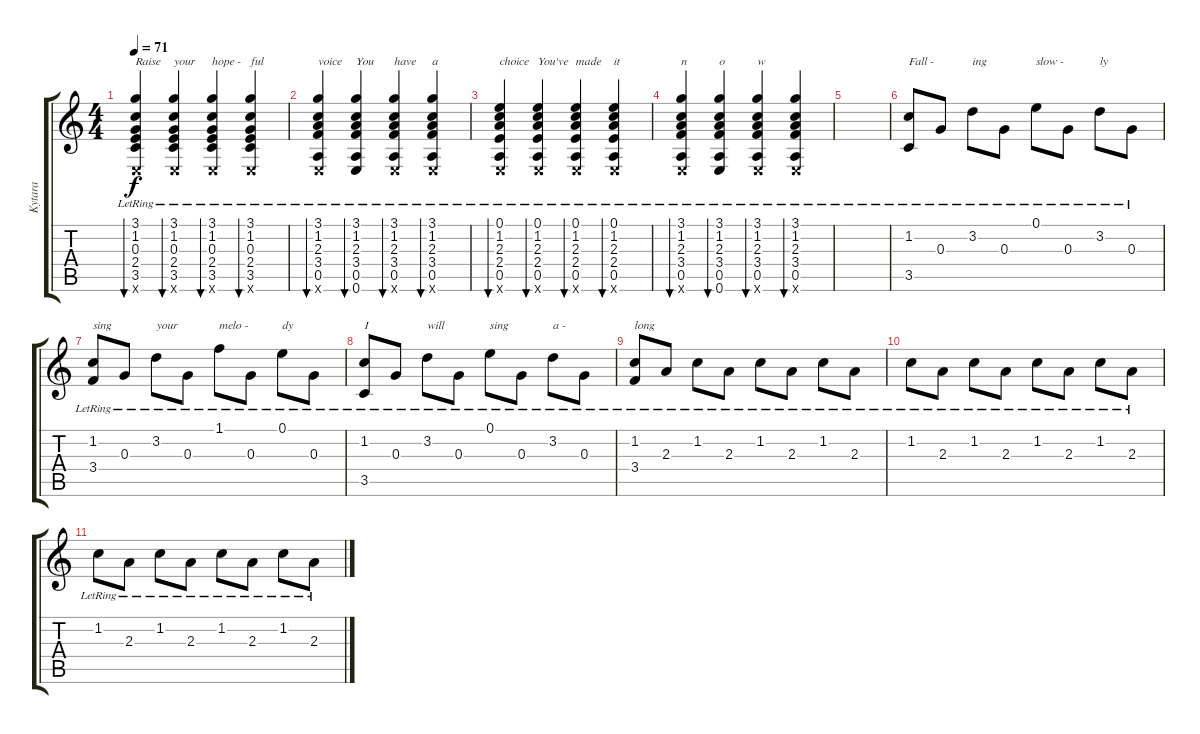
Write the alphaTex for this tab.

\track ("Kytara" "Kytara") {instrument acousticguitarsteel}
\staff {score tabs}
\tuning (E4 B3 G3 D3 A2 E2) {hide}
\ts (4 4)
\tempo 71
\clef g2
\ks c
(3.1{lr} 1.2{lr} 0.3{lr} 2.4{lr} 3.5{lr} 0.6{x}).4{bu 60 txt "Raise" dy f} (3.1{lr} 1.2{lr} 0.3{lr} 2.4{lr} 3.5{lr} 0.6{x}).4{bu 60 txt "your"} (3.1{lr} 1.2{lr} 0.3{lr} 2.4{lr} 3.5{lr} 0.6{x}).4{bu 60 txt "hope -"} (3.1{lr} 1.2{lr} 0.3{lr} 2.4{lr} 3.5{lr} 0.6{x}).4{bu 60 txt "ful"} |
(3.1{lr} 1.2{lr} 2.3{lr} 3.4{lr} 0.5{lr} 0.6{x}).4{bu 60 txt "voice"} (3.1{lr} 1.2{lr} 2.3{lr} 3.4{lr} 0.5{lr} 0.6{lr}).4{bu 60 txt "You"} (3.1{lr} 1.2{lr} 2.3{lr} 3.4{lr} 0.5{lr} 0.6{x}).4{bu 60 txt "have"} (3.1{lr} 1.2{lr} 2.3{lr} 3.4{lr} 0.5{lr} 0.6{x}).4{bu 60 txt "a"} |
(0.1{lr} 1.2{lr} 2.3{lr} 2.4{lr} 0.5{lr} 0.6{x}).4{bu 60 txt "choice"} (0.1{lr} 1.2{lr} 2.3{lr} 2.4{lr} 0.5{lr} 0.6{x}).4{bu 60 txt "You've"} (0.1{lr} 1.2{lr} 2.3{lr} 2.4{lr} 0.5{lr} 0.6{x}).4{bu 60 txt "made"} (0.1{lr} 1.2{lr} 2.3{lr} 2.4{lr} 0.5{lr} 0.6{x}).4{bu 60 txt "it"} |
(3.1{lr} 1.2{lr} 2.3{lr} 3.4{lr} 0.5{lr} 0.6{x}).4{bu 60 txt "n"} (3.1{lr} 1.2{lr} 2.3{lr} 3.4{lr} 0.5{lr} 0.6{lr}).4{bu 60 txt "o"} (3.1{lr} 1.2{lr} 2.3{lr} 3.4{lr} 0.5{lr} 0.6{x}).4{bu 60 txt "w"} (3.1{lr} 1.2{lr} 2.3{lr} 3.4{lr} 0.5{lr} 0.6{x}).4{bu 60} |
|
(1.2{lr} 3.5{lr}).8{txt "Fall - "} 0.3{lr}.8 3.2{lr}.8{txt "ing"} 0.3{lr}.8 0.1{lr}.8{txt "slow - "} 0.3{lr}.8 3.2{lr}.8{txt "ly"} 0.3{lr}.8 |
(1.2{lr} 3.4{lr}).8{txt "sing"} 0.3{lr}.8 3.2{lr}.8{txt "your"} 0.3{lr}.8 1.1{lr}.8{txt "melo - "} 0.3{lr}.8 0.1{lr}.8{txt "dy"} 0.3{lr}.8 |
(1.2{lr} 3.5{lr}).8{txt "I"} 0.3{lr}.8 3.2{lr}.8{txt "will"} 0.3{lr}.8 0.1{lr}.8{txt "sing"} 0.3{lr}.8 3.2{lr}.8{txt "a - "} 0.3{lr}.8 |
(1.2{lr} 3.4{lr}).8{txt "long"} 2.3{lr}.8 1.2{lr}.8{volume 0} 2.3{lr}.8 1.2{lr}.8 2.3{lr}.8 1.2{lr}.8 2.3{lr}.8 |
1.2{lr}.8 2.3{lr}.8 1.2{lr}.8 2.3{lr}.8 1.2{lr}.8 2.3{lr}.8 1.2{lr}.8 2.3{lr}.8 |
1.2{lr}.8 2.3{lr}.8 1.2{lr}.8 2.3{lr}.8 1.2{lr}.8 2.3{lr}.8 1.2{lr}.8 2.3{lr}.8
